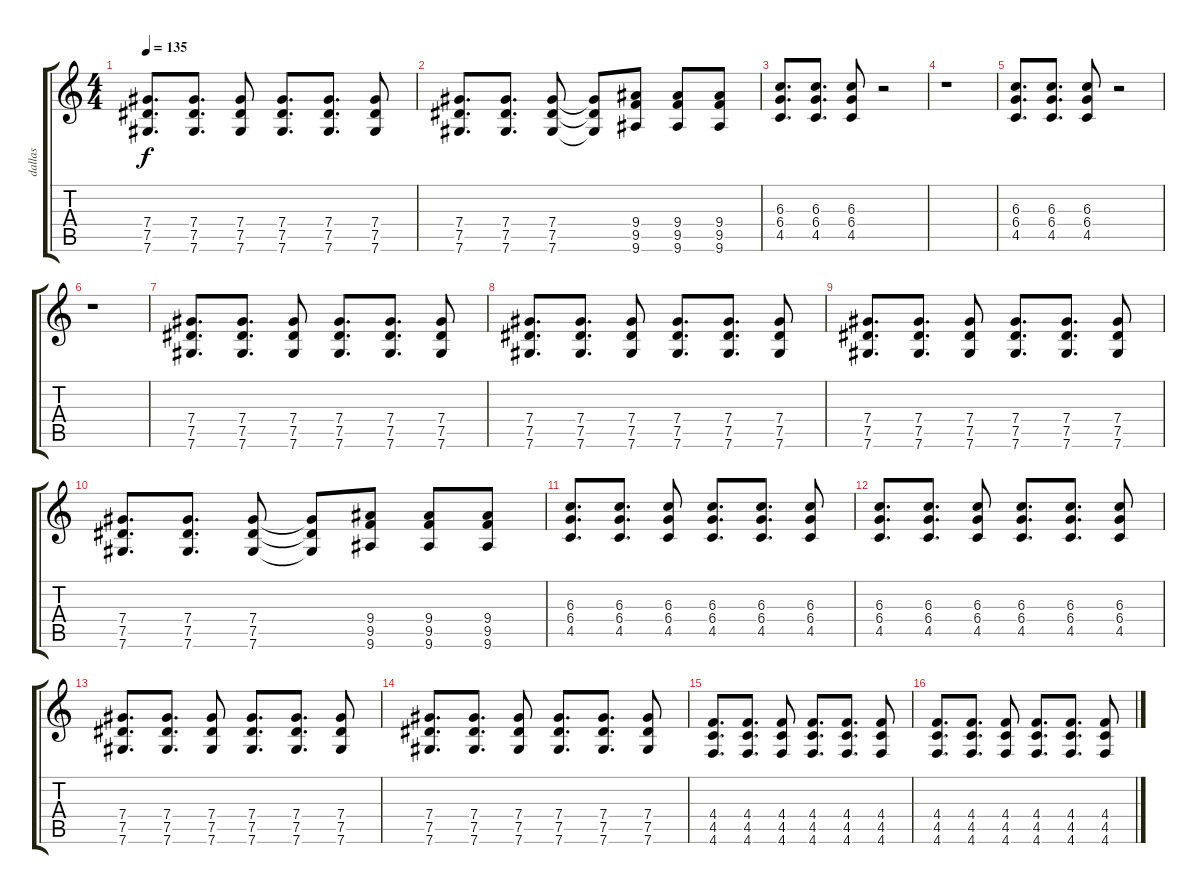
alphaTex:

\track ("dallas" "dallas") {instrument distortionguitar}
\staff {score tabs}
\tuning (Eb4 Bb3 Gb3 Db3 Ab2 Db2) {hide}
\ts (4 4)
\tempo 135
\clef g2
\ks c
(7.4 7.5 7.6).8{d dy f} (7.4 7.5 7.6).8{d} (7.4 7.5 7.6).8 (7.4 7.5 7.6).8{d} (7.4 7.5 7.6).8{d} (7.4 7.5 7.6).8 |
(7.4 7.5 7.6).8{d} (7.4 7.5 7.6).8{d} (7.4 7.5 7.6).8 (7.4{t} 7.5{t} 7.6{t}).8 (9.4 9.5 9.6).8 (9.4 9.5 9.6).8 (9.4 9.5 9.6).8 |
(6.3 6.4 4.5).8{d} (6.3 6.4 4.5).8{d} (6.3 6.4 4.5).8 r.2 |
r.1 |
(6.3 6.4 4.5).8{d} (6.3 6.4 4.5).8{d} (6.3 6.4 4.5).8 r.2 |
r.1 |
(7.4 7.5 7.6).8{d} (7.4 7.5 7.6).8{d} (7.4 7.5 7.6).8 (7.4 7.5 7.6).8{d} (7.4 7.5 7.6).8{d} (7.4 7.5 7.6).8 |
(7.4 7.5 7.6).8{d} (7.4 7.5 7.6).8{d} (7.4 7.5 7.6).8 (7.4 7.5 7.6).8{d} (7.4 7.5 7.6).8{d} (7.4 7.5 7.6).8 |
(7.4 7.5 7.6).8{d} (7.4 7.5 7.6).8{d} (7.4 7.5 7.6).8 (7.4 7.5 7.6).8{d} (7.4 7.5 7.6).8{d} (7.4 7.5 7.6).8 |
(7.4 7.5 7.6).8{d} (7.4 7.5 7.6).8{d} (7.4 7.5 7.6).8 (7.4{t} 7.5{t} 7.6{t}).8 (9.4 9.5 9.6).8 (9.4 9.5 9.6).8 (9.4 9.5 9.6).8 |
(6.3 6.4 4.5).8{d} (6.3 6.4 4.5).8{d} (6.3 6.4 4.5).8 (6.3 6.4 4.5).8{d} (6.3 6.4 4.5).8{d} (6.3 6.4 4.5).8 |
(6.3 6.4 4.5).8{d} (6.3 6.4 4.5).8{d} (6.3 6.4 4.5).8 (6.3 6.4 4.5).8{d} (6.3 6.4 4.5).8{d} (6.3 6.4 4.5).8 |
(7.4 7.5 7.6).8{d} (7.4 7.5 7.6).8{d} (7.4 7.5 7.6).8 (7.4 7.5 7.6).8{d} (7.4 7.5 7.6).8{d} (7.4 7.5 7.6).8 |
(7.4 7.5 7.6).8{d} (7.4 7.5 7.6).8{d} (7.4 7.5 7.6).8 (7.4 7.5 7.6).8{d} (7.4 7.5 7.6).8{d} (7.4 7.5 7.6).8 |
(4.4 4.5 4.6).8{d} (4.4 4.5 4.6).8{d} (4.4 4.5 4.6).8 (4.4 4.5 4.6).8{d} (4.4 4.5 4.6).8{d} (4.4 4.5 4.6).8 |
(4.4 4.5 4.6).8{d} (4.4 4.5 4.6).8{d} (4.4 4.5 4.6).8 (4.4 4.5 4.6).8{d} (4.4 4.5 4.6).8{d} (4.4 4.5 4.6).8
